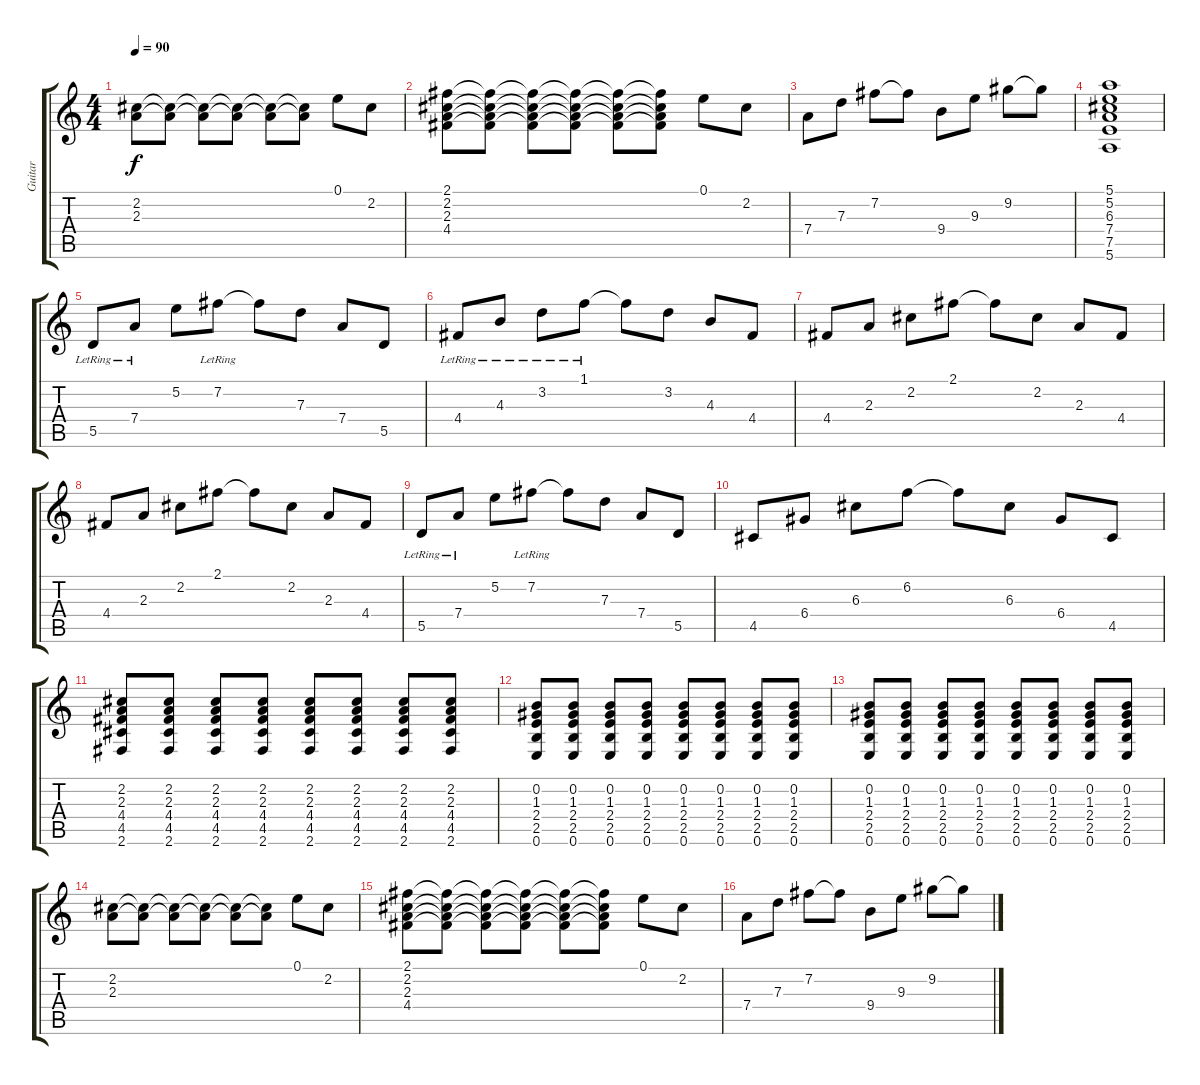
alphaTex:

\track ("Guitar" "Guitar") {instrument electricguitarclean}
\staff {score tabs}
\tuning (E4 B3 G3 D3 A2 E2) {hide}
\ts (4 4)
\tempo 90
\clef g2
\ks c
(2.2 2.3).8{dy f} (2.2{t} 2.3{t}).8 (2.2{t} 2.3{t}).8 (2.2{t} 2.3{t}).8 (2.2{t} 2.3{t}).8 (2.2{t} 2.3{t}).8 0.1.8 2.2.8 |
(2.1 2.2 2.3 4.4).8 (2.1{t} 2.2{t} 2.3{t} 4.4{t}).8 (2.1{t} 2.2{t} 2.3{t} 4.4{t}).8 (2.1{t} 2.2{t} 2.3{t} 4.4{t}).8 (2.1{t} 2.2{t} 2.3{t} 4.4{t}).8 (2.1{t} 2.2{t} 2.3{t} 4.4{t}).8 0.1.8 2.2.8 |
7.4.8 7.3.8 7.2.8 7.2{t}.8 9.4.8 9.3.8 9.2.8 9.2{t}.8 |
(5.1 5.2 6.3 7.4 7.5 5.6).1 |
5.5{lr}.8 7.4{lr}.8 5.2.8 7.2{lr}.8 7.2{t}.8 7.3.8 7.4.8 5.5.8 |
4.4{lr}.8 4.3{lr}.8 3.2{lr}.8 1.1{lr}.8 1.1{t}.8 3.2.8 4.3.8 4.4.8 |
4.4.8 2.3.8 2.2.8 2.1.8 2.1{t}.8 2.2.8 2.3.8 4.4.8 |
4.4.8 2.3.8 2.2.8 2.1.8 2.1{t}.8 2.2.8 2.3.8 4.4.8 |
5.5{lr}.8 7.4{lr}.8 5.2.8 7.2{lr}.8 7.2{t}.8 7.3.8 7.4.8 5.5.8 |
4.5.8 6.4.8 6.3.8 6.2.8 6.2{t}.8 6.3.8 6.4.8 4.5.8 |
(2.2 2.3 4.4 4.5 2.6).8 (2.2 2.3 4.4 4.5 2.6).8 (2.2 2.3 4.4 4.5 2.6).8 (2.2 2.3 4.4 4.5 2.6).8 (2.2 2.3 4.4 4.5 2.6).8 (2.2 2.3 4.4 4.5 2.6).8 (2.2 2.3 4.4 4.5 2.6).8 (2.2 2.3 4.4 4.5 2.6).8 |
(0.2 1.3 2.4 2.5 0.6).8 (0.2 1.3 2.4 2.5 0.6).8 (0.2 1.3 2.4 2.5 0.6).8 (0.2 1.3 2.4 2.5 0.6).8 (0.2 1.3 2.4 2.5 0.6).8 (0.2 1.3 2.4 2.5 0.6).8 (0.2 1.3 2.4 2.5 0.6).8 (0.2 1.3 2.4 2.5 0.6).8 |
(0.2 1.3 2.4 2.5 0.6).8 (0.2 1.3 2.4 2.5 0.6).8 (0.2 1.3 2.4 2.5 0.6).8 (0.2 1.3 2.4 2.5 0.6).8 (0.2 1.3 2.4 2.5 0.6).8 (0.2 1.3 2.4 2.5 0.6).8 (0.2 1.3 2.4 2.5 0.6).8 (0.2 1.3 2.4 2.5 0.6).8 |
(2.2 2.3).8 (2.2{t} 2.3{t}).8 (2.2{t} 2.3{t}).8 (2.2{t} 2.3{t}).8 (2.2{t} 2.3{t}).8 (2.2{t} 2.3{t}).8 0.1.8 2.2.8 |
(2.1 2.2 2.3 4.4).8 (2.1{t} 2.2{t} 2.3{t} 4.4{t}).8 (2.1{t} 2.2{t} 2.3{t} 4.4{t}).8 (2.1{t} 2.2{t} 2.3{t} 4.4{t}).8 (2.1{t} 2.2{t} 2.3{t} 4.4{t}).8 (2.1{t} 2.2{t} 2.3{t} 4.4{t}).8 0.1.8 2.2.8 |
7.4.8 7.3.8 7.2.8 7.2{t}.8 9.4.8 9.3.8 9.2.8 9.2{t}.8
